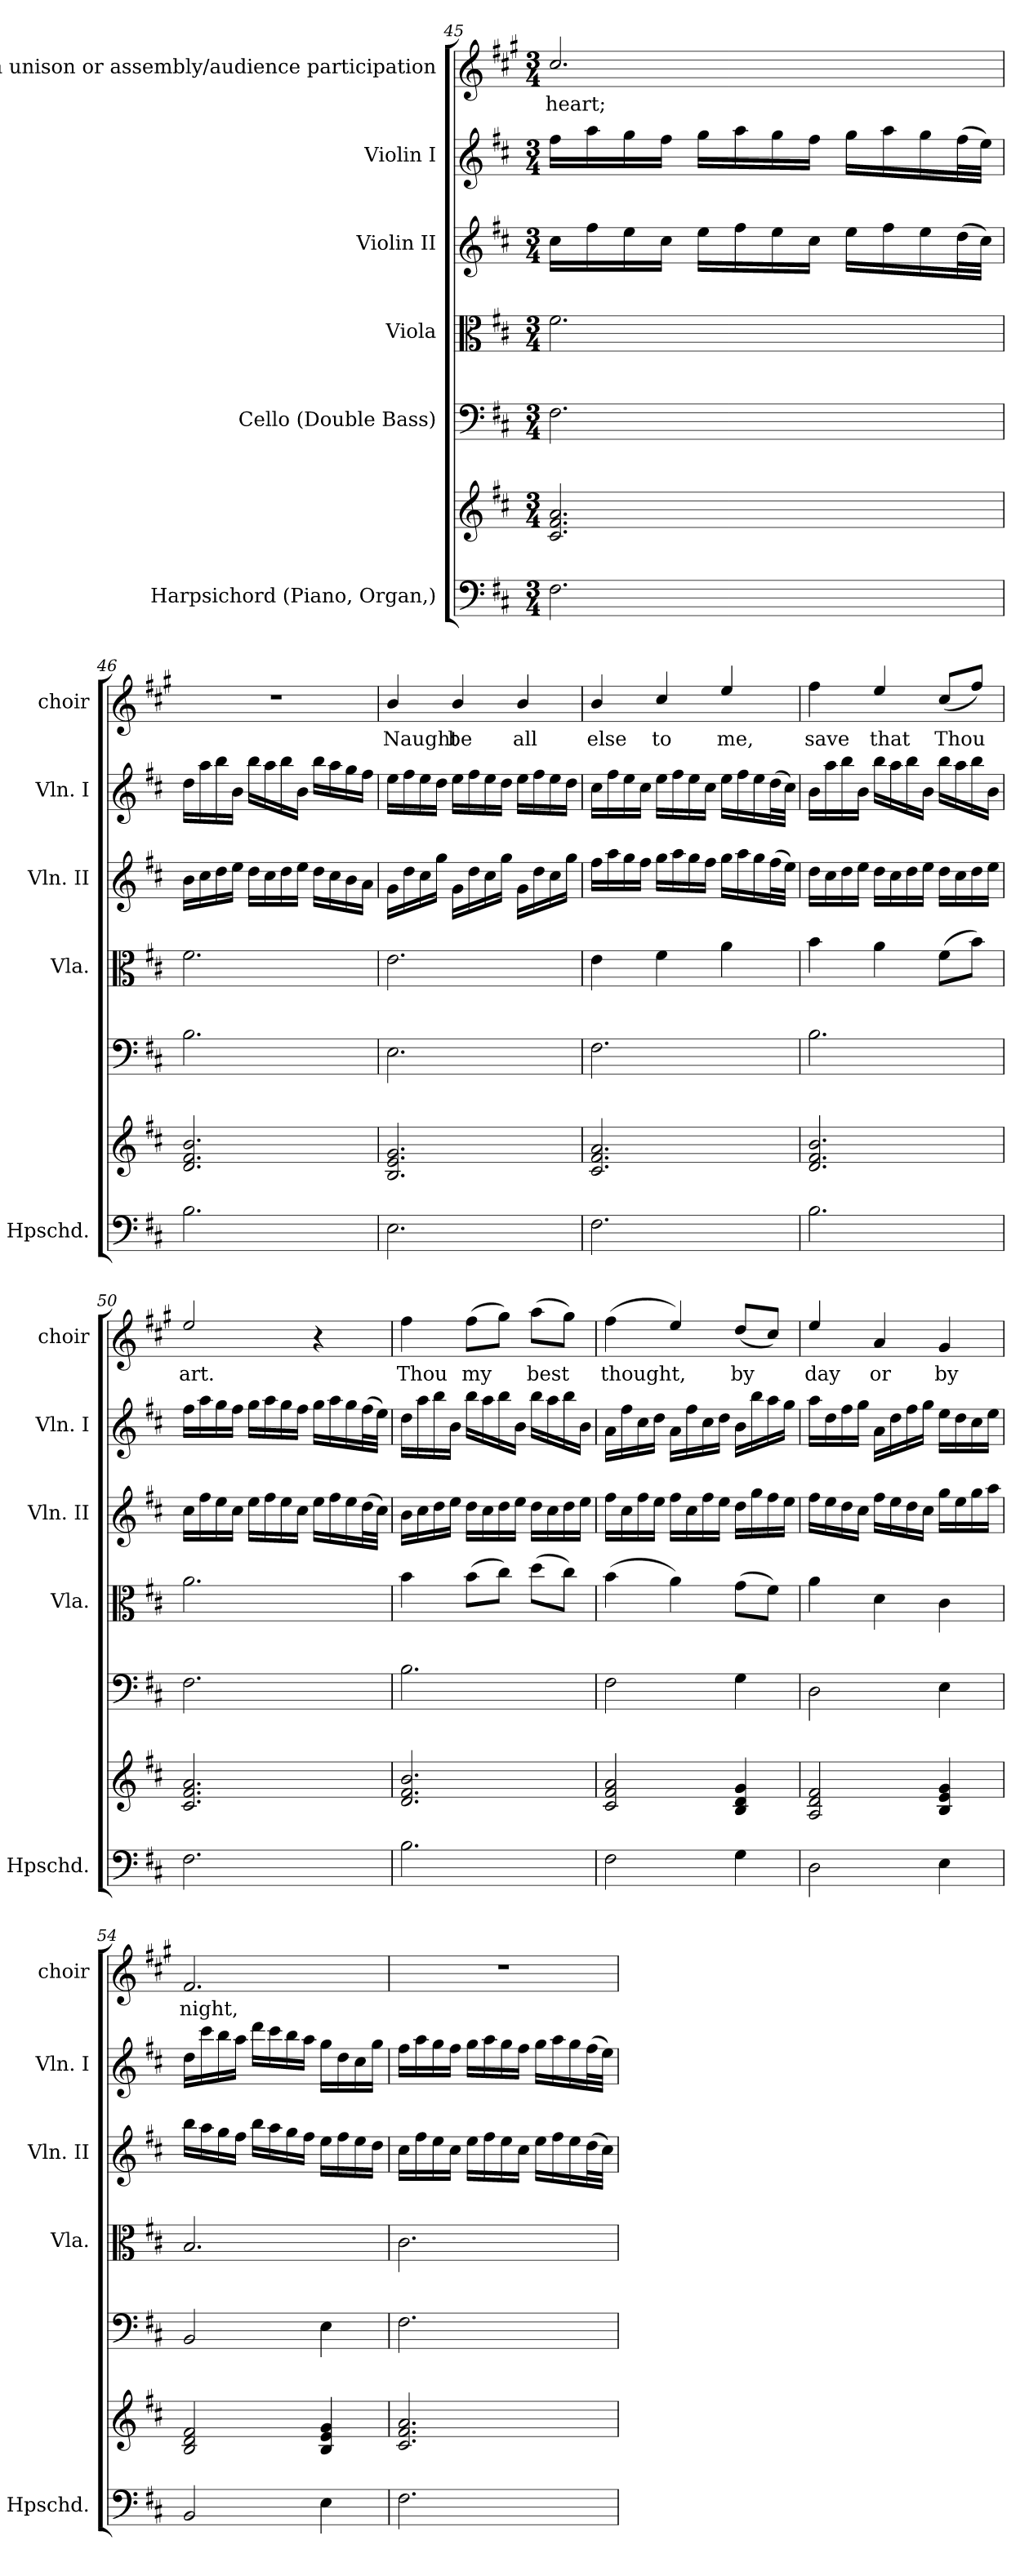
**kern	**kern	**kern	**kern	**kern	**kern	**kern	**text
*part6	*part6	*part5	*part4	*part3	*part2	*part1	*part1
*staff7	*staff6	*staff5	*staff4	*staff3	*staff2	*staff1	*staff1
*I"Harpsichord (Piano, Organ,)	*	*I"Cello (Double Bass)	*I"Viola	*I"Violin II	*I"Violin I	*I"choir in unison or  assembly/audience  participation	*
*I'Hpschd.	*	*	*I'Vla.	*I'Vln. II	*I'Vln. I	*I'choir	*
*clefF4	*clefG2	*clefF4	*clefC3	*clefG2	*clefG2	*clefG2	*
*	*	*	*	*	*	*ITrd4c7	*
*k[f#c#]	*k[f#c#]	*k[f#c#]	*k[f#c#]	*k[f#c#]	*k[f#c#]	*k[f#c#]	*
*b:	*b:	*b:	*b:	*b:	*b:	*b:	*
*M3/4	*M3/4	*M3/4	*M3/4	*M3/4	*M3/4	*M3/4	*
=45	=45	=45	=45	=45	=45	=45	=45
!	!	!	!	!	!	!	!LO:LY:b
2.F#\	2.c#/ 2.f#/ 2.a/	2.F#\	2.f#\	16cc#\LL	16ff#\LL	2.f#/	heart;
.	.	.	.	16ff#\	16aa\	.	.
.	.	.	.	16ee\	16gg\	.	.
.	.	.	.	16cc#\JJ	16ff#\JJ	.	.
.	.	.	.	16ee\LL	16gg\LL	.	.
.	.	.	.	16ff#\	16aa\	.	.
.	.	.	.	16ee\	16gg\	.	.
.	.	.	.	16cc#\JJ	16ff#\JJ	.	.
.	.	.	.	16ee\LL	16gg\LL	.	.
.	.	.	.	16ff#\	16aa\	.	.
.	.	.	.	16ee\	16gg\	.	.
.	.	.	.	(>32dd\L	(>32ff#\L	.	.
.	.	.	.	32cc#\JJJ)	32ee\JJJ)	.	.
!!LO:PB:g=z
=46	=46	=46	=46	=46	=46	=46	=46
2.B\	2.d/ 2.f#/ 2.b/	2.B\	2.f#\	16b\LL	16dd\LL	2.r	.
.	.	.	.	16cc#\	16aa\	.	.
.	.	.	.	16dd\	16bb\	.	.
.	.	.	.	16ee\JJ	16b\JJ	.	.
.	.	.	.	16dd\LL	16bb\LL	.	.
.	.	.	.	16cc#\	16aa\	.	.
.	.	.	.	16dd\	16bb\	.	.
.	.	.	.	16ee\JJ	16b\JJ	.	.
.	.	.	.	16dd\LL	16bb\LL	.	.
.	.	.	.	16cc#\	16aa\	.	.
.	.	.	.	16b\	16gg\	.	.
.	.	.	.	16a\JJ	16ff#\JJ	.	.
=47	=47	=47	=47	=47	=47	=47	=47
!	!	!	!	!	!	!	!LO:LY:b
2.E\	2.B/ 2.e/ 2.g/	2.E\	2.e\	16g\LL	16ee\LL	4e/	Naught
.	.	.	.	16dd\	16ff#\	.	.
.	.	.	.	16cc#\	16ee\	.	.
.	.	.	.	16gg\JJ	16dd\JJ	.	.
!	!	!	!	!	!	!	!LO:LY:b
.	.	.	.	16g\LL	16ee\LL	4e/	be
.	.	.	.	16dd\	16ff#\	.	.
.	.	.	.	16cc#\	16ee\	.	.
.	.	.	.	16gg\JJ	16dd\JJ	.	.
!	!	!	!	!	!	!	!LO:LY:b
.	.	.	.	16g\LL	16ee\LL	4e/	all
.	.	.	.	16dd\	16ff#\	.	.
.	.	.	.	16cc#\	16ee\	.	.
.	.	.	.	16gg\JJ	16dd\JJ	.	.
=48	=48	=48	=48	=48	=48	=48	=48
!	!	!	!	!	!	!	!LO:LY:b
2.F#\	2.c#/ 2.f#/ 2.a/	2.F#\	4e\	16ff#\LL	16cc#\LL	4e/	else
.	.	.	.	16aa\	16ff#\	.	.
.	.	.	.	16gg\	16ee\	.	.
.	.	.	.	16ff#\JJ	16cc#\JJ	.	.
!	!	!	!	!	!	!	!LO:LY:b
.	.	.	4f#\	16gg\LL	16ee\LL	4f#/	to
.	.	.	.	16aa\	16ff#\	.	.
.	.	.	.	16gg\	16ee\	.	.
.	.	.	.	16ff#\JJ	16cc#\JJ	.	.
!	!	!	!	!	!	!	!LO:LY:b
.	.	.	4a\	16gg\LL	16ee\LL	4a/	me,
.	.	.	.	16aa\	16ff#\	.	.
.	.	.	.	16gg\	16ee\	.	.
.	.	.	.	(>32ff#\L	(>32dd\L	.	.
.	.	.	.	32ee\JJJ)	32cc#\JJJ)	.	.
=49	=49	=49	=49	=49	=49	=49	=49
!	!	!	!	!	!	!	!LO:LY:b
2.B\	2.d/ 2.f#/ 2.b/	2.B\	4b\	16dd\LL	16b\LL	4b\	save
.	.	.	.	16cc#\	16aa\	.	.
.	.	.	.	16dd\	16bb\	.	.
.	.	.	.	16ee\JJ	16b\JJ	.	.
!	!	!	!	!	!	!	!LO:LY:b
.	.	.	4a\	16dd\LL	16bb\LL	4a/	that
.	.	.	.	16cc#\	16aa\	.	.
.	.	.	.	16dd\	16bb\	.	.
.	.	.	.	16ee\JJ	16b\JJ	.	.
!	!	!	!	!	!	!	!LO:LY:b
.	.	.	(>8f#\L	16dd\LL	16bb\LL	(<8f#/L	Thou
.	.	.	.	16cc#\	16aa\	.	.
.	.	.	8b\J)	16dd\	16bb\	8b/J)	.
.	.	.	.	16ee\JJ	16b\JJ	.	.
=50	=50	=50	=50	=50	=50	=50	=50
!	!	!	!	!	!	!	!LO:LY:b
2.F#\	2.c#/ 2.f#/ 2.a/	2.F#\	2.a\	16cc#\LL	16ff#\LL	2a/	art.
.	.	.	.	16ff#\	16aa\	.	.
.	.	.	.	16ee\	16gg\	.	.
.	.	.	.	16cc#\JJ	16ff#\JJ	.	.
.	.	.	.	16ee\LL	16gg\LL	.	.
.	.	.	.	16ff#\	16aa\	.	.
.	.	.	.	16ee\	16gg\	.	.
.	.	.	.	16cc#\JJ	16ff#\JJ	.	.
.	.	.	.	16ee\LL	16gg\LL	4r	.
.	.	.	.	16ff#\	16aa\	.	.
.	.	.	.	16ee\	16gg\	.	.
.	.	.	.	(>32dd\L	(>32ff#\L	.	.
.	.	.	.	32cc#\JJJ)	32ee\JJJ)	.	.
!!LO:LB:g=z
=51	=51	=51	=51	=51	=51	=51	=51
!	!	!	!	!	!	!	!LO:LY:b
2.B\	2.d/ 2.f#/ 2.b/	2.B\	4b\	16b\LL	16dd\LL	4b\	Thou
.	.	.	.	16cc#\	16aa\	.	.
.	.	.	.	16dd\	16bb\	.	.
.	.	.	.	16ee\JJ	16b\JJ	.	.
!	!	!	!	!	!	!	!LO:LY:b
.	.	.	(>8b\L	16dd\LL	16bb\LL	(>8b\L	my
.	.	.	.	16cc#\	16aa\	.	.
.	.	.	8cc#\J)	16dd\	16bb\	8cc#\J)	.
.	.	.	.	16ee\JJ	16b\JJ	.	.
!	!	!	!	!	!	!	!LO:LY:b
.	.	.	(>8dd\L	16dd\LL	16bb\LL	(>8dd\L	best
.	.	.	.	16cc#\	16aa\	.	.
.	.	.	8cc#\J)	16dd\	16bb\	8cc#\J)	.
.	.	.	.	16ee\JJ	16b\JJ	.	.
=52	=52	=52	=52	=52	=52	=52	=52
!	!	!	!	!	!	!	!LO:LY:b
2F#\	2c#/ 2f#/ 2a/	2F#\	(>4b\	16ff#\LL	16a\LL	(>4b\	thought,
.	.	.	.	16cc#\	16ff#\	.	.
.	.	.	.	16ff#\	16cc#\	.	.
.	.	.	.	16ee\JJ	16dd\JJ	.	.
.	.	.	4a\)	16ff#\LL	16a\LL	4a/)	.
.	.	.	.	16cc#\	16ff#\	.	.
.	.	.	.	16ff#\	16cc#\	.	.
.	.	.	.	16ee\JJ	16dd\JJ	.	.
!	!	!	!	!	!	!	!LO:LY:b
4G\	4B/ 4d/ 4g/	4G\	(>8g\L	16dd\LL	16b\LL	(<8g/L	by
.	.	.	.	16gg\	16bb\	.	.
.	.	.	8f#\J)	16ff#\	16aa\	8f#/J)	.
.	.	.	.	16ee\JJ	16gg\JJ	.	.
=53	=53	=53	=53	=53	=53	=53	=53
!	!	!	!	!	!	!	!LO:LY:b
2D\	2A/ 2d/ 2f#/	2D\	4a\	16ff#\LL	16aa\LL	4a/	day
.	.	.	.	16ee\	16dd\	.	.
.	.	.	.	16dd\	16ff#\	.	.
.	.	.	.	16cc#\JJ	16gg\JJ	.	.
!	!	!	!	!	!	!	!LO:LY:b
.	.	.	4d\	16ff#\LL	16a\LL	4d/	or
.	.	.	.	16ee\	16dd\	.	.
.	.	.	.	16dd\	16ff#\	.	.
.	.	.	.	16cc#\JJ	16gg\JJ	.	.
!	!	!	!	!	!	!	!LO:LY:b
4E\	4B/ 4e/ 4g/	4E\	4c#\	16gg\LL	16ee\LL	4c#/	by
.	.	.	.	16ee\	16dd\	.	.
.	.	.	.	16gg\	16cc#\	.	.
.	.	.	.	16aa\JJ	16ee\JJ	.	.
=54	=54	=54	=54	=54	=54	=54	=54
!	!	!	!	!	!	!	!LO:LY:b
2BB/	2B/ 2d/ 2f#/	2BB/	2.B/	16bb\LL	16dd\LL	2.B/	night,
.	.	.	.	16aa\	16ccc#\	.	.
.	.	.	.	16gg\	16bb\	.	.
.	.	.	.	16ff#\JJ	16aa\JJ	.	.
.	.	.	.	16bb\LL	16ddd\LL	.	.
.	.	.	.	16aa\	16ccc#\	.	.
.	.	.	.	16gg\	16bb\	.	.
.	.	.	.	16ff#\JJ	16aa\JJ	.	.
4E\	4B/ 4e/ 4g/	4E\	.	16ee\LL	16gg\LL	.	.
.	.	.	.	16ff#\	16dd\	.	.
.	.	.	.	16ee\	16cc#\	.	.
.	.	.	.	16dd\JJ	16gg\JJ	.	.
=55	=55	=55	=55	=55	=55	=55	=55
2.F#\	2.c#/ 2.f#/ 2.a/	2.F#\	2.c#\	16cc#\LL	16ff#\LL	2.r	.
.	.	.	.	16ff#\	16aa\	.	.
.	.	.	.	16ee\	16gg\	.	.
.	.	.	.	16cc#\JJ	16ff#\JJ	.	.
.	.	.	.	16ee\LL	16gg\LL	.	.
.	.	.	.	16ff#\	16aa\	.	.
.	.	.	.	16ee\	16gg\	.	.
.	.	.	.	16cc#\JJ	16ff#\JJ	.	.
.	.	.	.	16ee\LL	16gg\LL	.	.
.	.	.	.	16ff#\	16aa\	.	.
.	.	.	.	16ee\	16gg\	.	.
.	.	.	.	(>32dd\L	(>32ff#\L	.	.
.	.	.	.	32cc#\JJJ)	32ee\JJJ)	.	.
=	=	=	=	=	=	=	=
*-	*-	*-	*-	*-	*-	*-	*-
